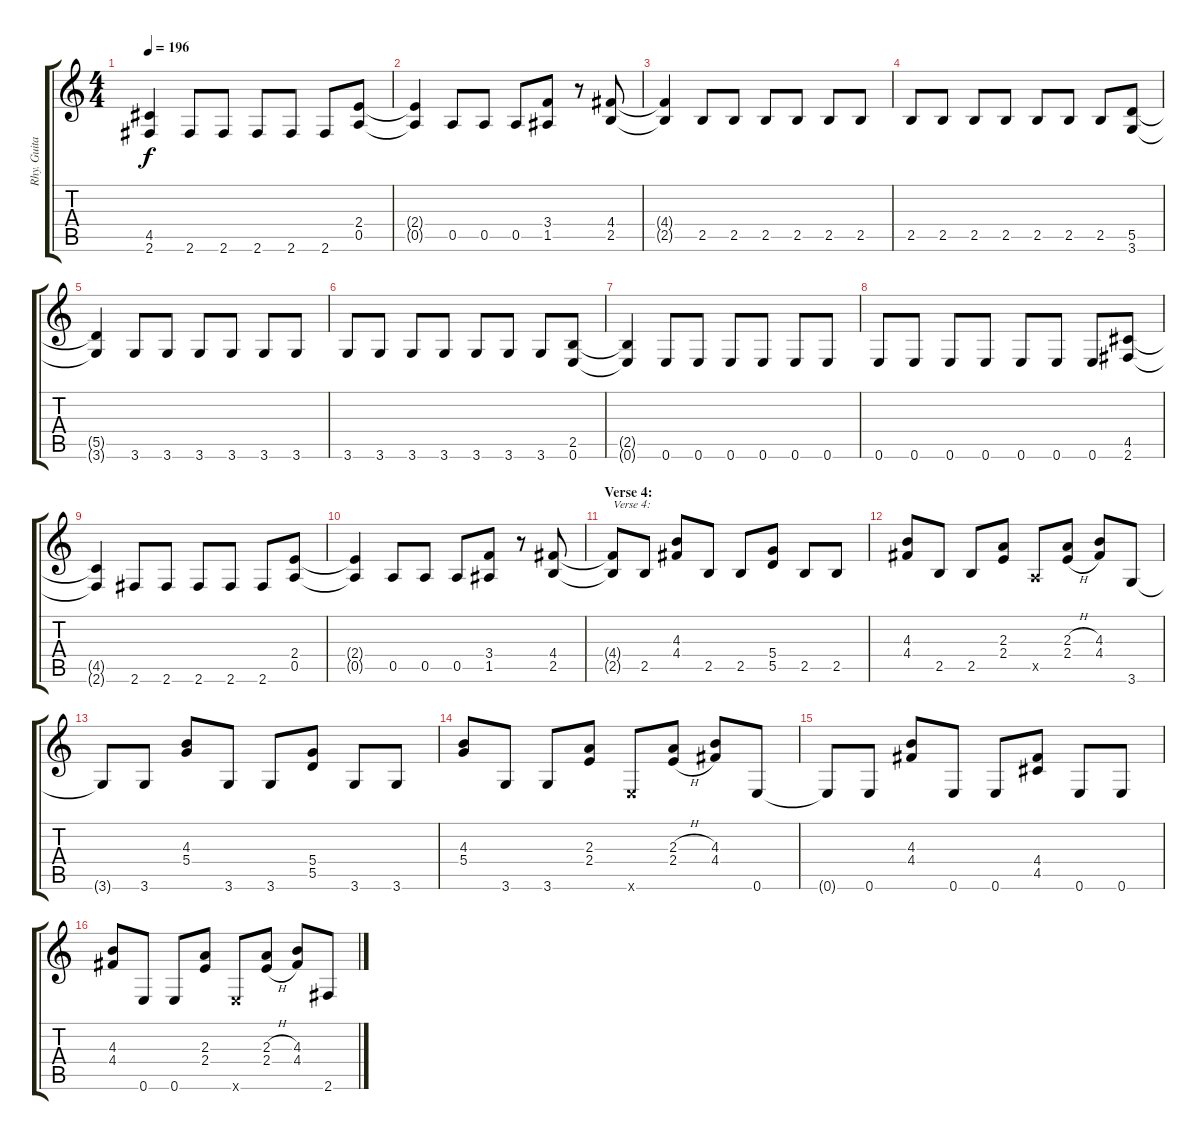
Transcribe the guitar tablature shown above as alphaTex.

\track ("Rhy. Guitar 1" "Rhy. Guita") {instrument distortionguitar}
\staff {score tabs}
\tuning (E4 B3 G3 D3 A2 E2) {hide}
\ts (4 4)
\tempo 196
\clef g2
\ks c
(4.5{t} 2.6{t}).4{dy f} 2.6.8 2.6.8 2.6.8 2.6.8 2.6.8 (2.4 0.5).8 |
(2.4{t} 0.5{t}).4 0.5.8 0.5.8 0.5.8 (3.4 1.5).8 r.8 (4.4 2.5).8 |
(4.4{t} 2.5{t}).4 2.5.8 2.5.8 2.5.8 2.5.8 2.5.8 2.5.8 |
2.5.8 2.5.8 2.5.8 2.5.8 2.5.8 2.5.8 2.5.8 (5.5 3.6).8 |
(5.5{t} 3.6{t}).4 3.6.8 3.6.8 3.6.8 3.6.8 3.6.8 3.6.8 |
3.6.8 3.6.8 3.6.8 3.6.8 3.6.8 3.6.8 3.6.8 (2.5 0.6).8 |
(2.5{t} 0.6{t}).4 0.6.8 0.6.8 0.6.8 0.6.8 0.6.8 0.6.8 |
0.6.8 0.6.8 0.6.8 0.6.8 0.6.8 0.6.8 0.6.8 (4.5 2.6).8 |
(4.5{t} 2.6{t}).4 2.6.8 2.6.8 2.6.8 2.6.8 2.6.8 (2.4 0.5).8 |
(2.4{t} 0.5{t}).4 0.5.8 0.5.8 0.5.8 (3.4 1.5).8 r.8 (4.4 2.5).8 |
\section ("" "Verse 4:")
(4.4{t} 2.5{t}).8{txt "Verse 4:"} 2.5.8 (4.3 4.4).8 2.5.8 2.5.8 (5.4 5.5).8 2.5.8 2.5.8 |
(4.3 4.4).8 2.5.8 2.5.8 (2.3 2.4).8 0.5{x}.8 (2.3{h} 2.4{h}).8 (4.3 4.4).8 3.6.8 |
3.6{t}.8 3.6.8 (4.3 5.4).8 3.6.8 3.6.8 (5.4 5.5).8 3.6.8 3.6.8 |
(4.3 5.4).8 3.6.8 3.6.8 (2.3 2.4).8 0.6{x}.8 (2.3{h} 2.4{h}).8 (4.3 4.4).8 0.6.8 |
0.6{t}.8 0.6.8 (4.3 4.4).8 0.6.8 0.6.8 (4.4 4.5).8 0.6.8 0.6.8 |
(4.3 4.4).8 0.6.8 0.6.8 (2.3 2.4).8 0.6{x}.8 (2.3{h} 2.4{h}).8 (4.3 4.4).8 2.6.8
